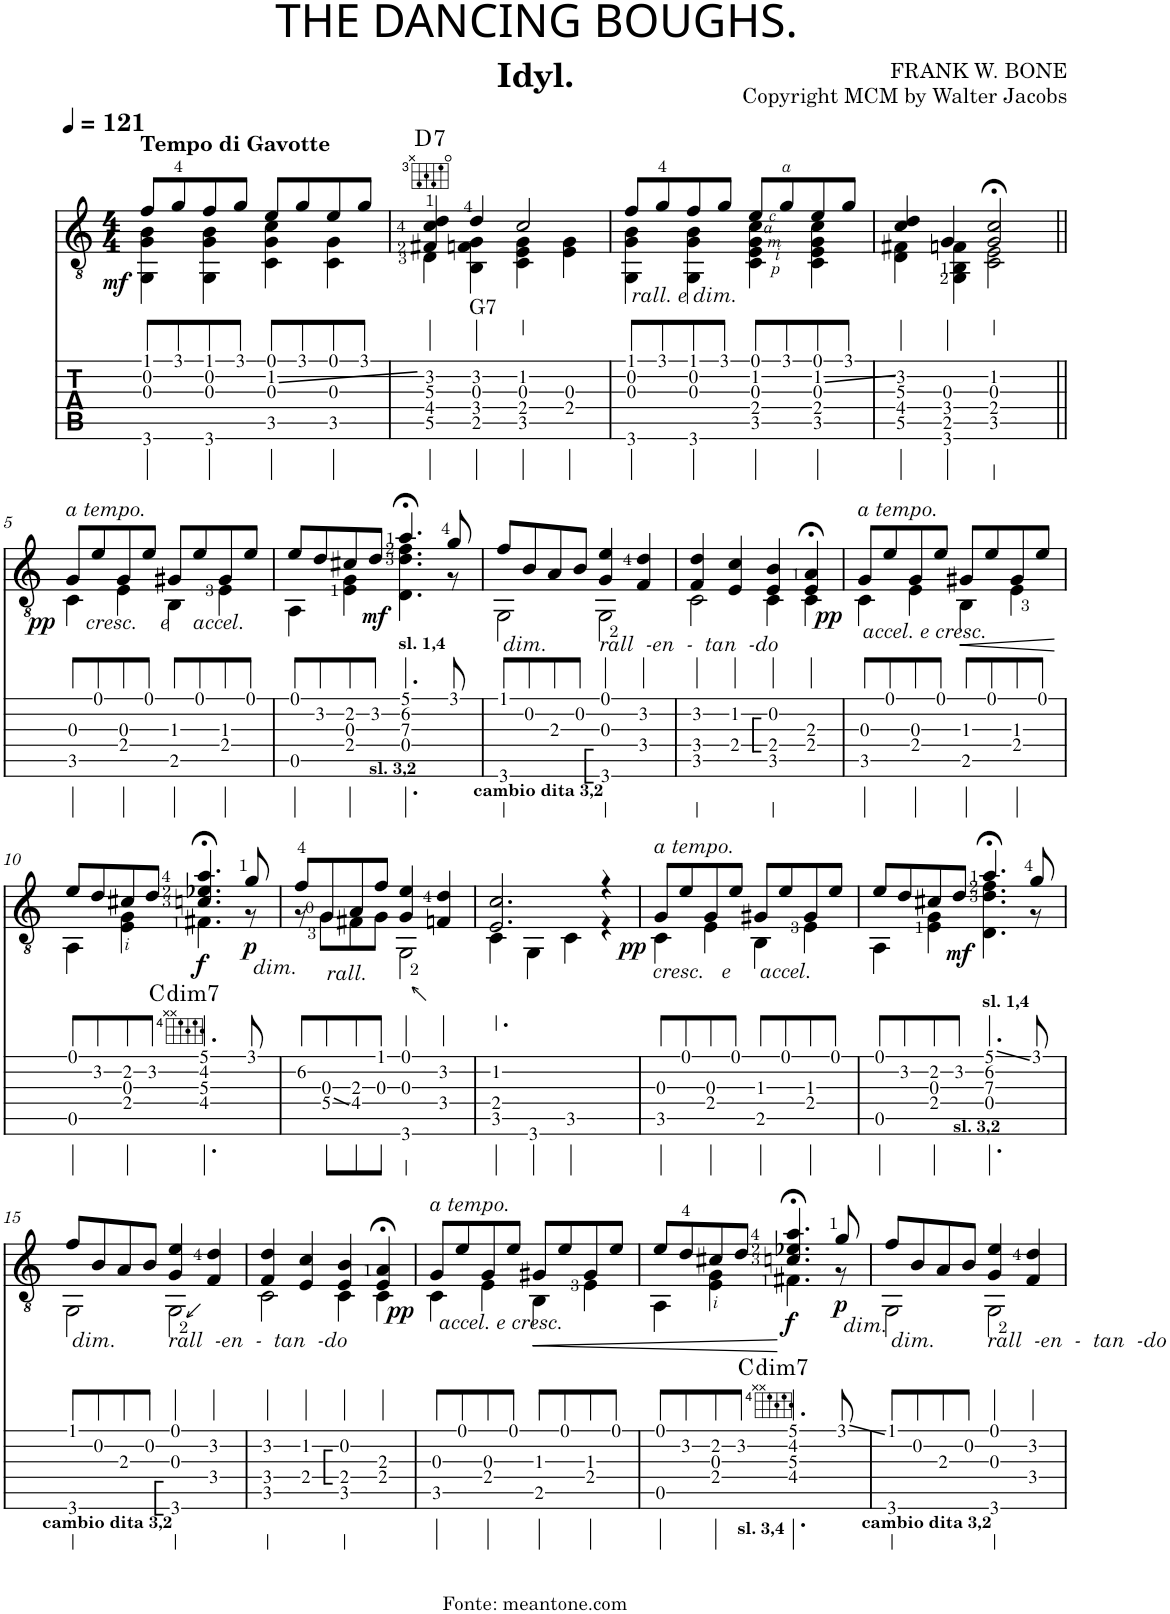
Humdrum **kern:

**kern	**harte	**kern	**dynam	**harte
*part2	*part2	*part1	*part1	*part1
*staff2	*	*staff1	*staff1	*
*I"Chitarra classica (Intavolatura)	*	*I"Chitarra classica	*	*
*stria6	*	*	*	*
*	*	*clefGv2	*	*
*k[]	*	*k[]	*	*
*M4/4	*	*M4/4	*	*
*MM121	*	*MM121	*	*
=1	=1	=1	=1	=1
*^	*	*^	*	*
!	!	!	!LO:TX:a:B:t=Tempo di Gavotte	!	!	!
!	!	!	!	!	!LO:DY:b	!
8f/L	4GG\ 4G\ 4B\	.	8f/L	4GG\ 4G\ 4B\	mf	.
8g/	.	.	8g/	.	.	.
8f/	4GG\ 4G\ 4B\	.	8f/	4GG\ 4G\ 4B\	.	.
8g/J	.	.	8g/J	.	.	.
8e/L	4C\ 4G\ 4c\	.	8e/L	4C\ 4G\ 4c\	.	.
8g/	.	.	8g/	.	.	.
8e/	4C\ 4G\	.	8e/	4C\ 4G\	.	.
8g/J	.	.	8g/J	.	.	.
=2	=2	=2	=2	=2	=2	=2
!	!	!	!	!	!	!LO:H:kt=7
4F#X/ 4c/ 4d/	4D\	.	4F#X/ 4c/ 4d/	4D\	.	D:7
!LO:TX:a:t=G7	!	!	!	!	!	!
4d/	4BB\ 4Fn\ 4G\	.	4d/	4BB\ 4Fn\ 4G\	.	.
2c/	4C\ 4E\ 4G\	.	2c/	4C\ 4E\ 4G\	.	.
.	4E\ 4G\	.	.	4E\ 4G\	.	.
=3	=3	=3	=3	=3	=3	=3
!	!	!	!LO:TX:b:i:t=rall. e dim.	!	!	!
8f/L	4GG\ 4G\ 4B\	.	8f/L	4GG\ 4G\ 4B\	.	.
8g/	.	.	8g/	.	.	.
8f/	4GG\ 4G\ 4B\	.	8f/	4GG\ 4G\ 4B\	.	.
8g/J	.	.	8g/J	.	.	.
8e/L	4C\ 4E\ 4G\ 4c\	.	8e/L	4C\ 4E\ 4G\ 4c\	.	.
8g/	.	.	8g/	.	.	.
8e/	4C\ 4E\ 4G\ 4c\	.	8e/	4C\ 4E\ 4G\ 4c\	.	.
8g/J	.	.	8g/J	.	.	.
=4	=4	=4	=4	=4	=4	=4
4c/ 4d/	4D\ 4F#X\	.	4c/ 4d/	4D\ 4F#X\	.	.
4G/	4GG\ 4BB\ 4Fn\	.	4G/	4GG\ 4BB\ 4Fn\	.	.
2G/ 2c/	2C\ 2E\	.	2G/;< 2c/;<	2C\ 2E\	.	.
!!LO:LB:g=z	!!
=5||	=5||	=5||	=5||	=5||	=5||	=5||
!	!	!	!LO:TX:a:i:t=a tempo.	!	!	!
!	!	!	!LO:TX:b:i:t=cresc.    e    accel.	!	!	!
!	!	!	!	!	!LO:DY:b	!
8G/L	4C\	.	8G/L	4C\	pp	.
8e/	.	.	8e/	.	.	.
8G/	4E\	.	8G/	4E\	.	.
8e/J	.	.	8e/J	.	.	.
8G#X/L	4BB\	.	8G#X/L	4BB\	.	.
8e/	.	.	8e/	.	.	.
8G#/	4E\	.	8G#/	4E\	.	.
8e/J	.	.	8e/J	.	.	.
=6	=6	=6	=6	=6	=6	=6
8e/L	4AA\	.	8e/L	4AA\	.	.
8d/	.	.	8d/	.	.	.
8c#X/	4E\ 4G\	.	8c#X/	4E\ 4G\	.	.
!LO:TX:a:B:t=sl. 3,2	!	!	!	!	!	!
8d/J	.	.	8d/J	.	.	.
!LO:TX:a:B:t=sl. 1,4	!	!	!	!	!	!
!	!	!	!	!	!LO:DY:b	!
4.a/	4.D\ 4.d\ 4.f\	.	4.a;</	4.D\ 4.d\ 4.f\	mf	.
8g/	8r	.	8g/	8r	.	.
=7	=7	=7	=7	=7	=7	=7
!	!	!	!LO:TX:b:i:t=dim.         rall  -en  -  tan  -do	!	!	!
!LO:TX:b:B:t=cambio dita 3,2	!	!	!	!	!	!
8f/L	2GG\	.	8f/L	2GG\	.	.
8B/	.	.	8B/	.	.	.
8A/	.	.	8A/	.	.	.
8B/J	.	.	8B/J	.	.	.
4G/ 4e/	2GG\	.	4G/ 4e/	2GG\	.	.
4F/ 4d/	.	.	4F/ 4d/	.	.	.
=8	=8	=8	=8	=8	=8	=8
4F/ 4d/	2C\	.	4F/ 4d/	2C\	.	.
4E/ 4c/	.	.	4E/ 4c/	.	.	.
4E/ 4B/	2C\	.	4E/ 4B/	4C\	.	.
!	!	!	!	!	!LO:DY:b	!
4E/ 4A/	.	.	4E/;< 4A/;<	4C\	pp	.
=9	=9	=9	=9	=9	=9	=9
!	!	!	!LO:TX:b:i:t=accel. e cresc.	!	!	!
!	!	!	!LO:TX:a:i:t=a tempo.	!	!	!
8G/L	4C\	.	8G/L	4C\	.	.
8e/	.	.	8e/	.	.	.
8G/	4E\	.	8G/	4E\	.	.
8e/J	.	.	8e/J	.	.	.
!	!	!	!	!	!LO:HP:b	!
8G#X/L	4BB\	.	8G#X/L	4BB\	<	.
8e/	.	.	8e/	.	.	.
8G#/	4E\	.	8G#/	4E\	.	.
8e/J	.	.	8e/J	.	.	.
*v	*v	*	*	*	*	*
*	*	*v	*v	*	*
.	.	.	[	.
!!LO:LB:g=z
=10	=10	=10	=10	=10
*^	*	*^	*	*
8e/L	4AA\	.	8e/L	4AA\	.	.
8d/	.	.	8d/	.	.	.
8c#X/	4E\ 4G\	.	8c#X/	4E\ 4G\	.	.
8d/J	.	.	8d/J	.	.	.
!	!	!LO:H:kt=dim7	!	!	!LO:DY:b	!
4.c/ 4.e-X/ 4.a/	4.F#X\	C:dim7	4.cn/;< 4.e-X/;< 4.a/;<	4.F#X\	f	.
!	!	!	!LO:TX:b:i:t=dim.	!	!	!
!	!	!	!	!	!LO:DY:b	!
8g/	8r	.	8g/	8r	p	.
=11	=11	=11	=11	=11	=11	=11
8f/L	8r	.	8f/L	8r	.	.
!	!	!	!LO:TX:b:i:t=rall.	!	!	!
8G/	8G\L	.	8G/	8G\L	.	.
8A/	8F#X\	.	8A/	8F#X\	.	.
8f/J	8G\J	.	8f/J	8G\J	.	.
4G/ 4e/	2GG\	.	4G/ 4e/	2GG\	.	.
!	!	!	!LO:TX:b:B:t=↖	!	!	!
4Fn/ 4d/	.	.	4Fn/ 4d/	.	.	.
=12	=12	=12	=12	=12	=12	=12
2.E/ 2.c/	4C\	.	2.E/ 2.c/	4C\	.	.
.	4GG\	.	.	4GG\	.	.
.	4C\	.	.	4C\	.	.
!	!	!	!	!	!LO:DY:b	!
4r	4r	.	4r	4r	pp	.
=13	=13	=13	=13	=13	=13	=13
!	!	!	!LO:TX:b:i:t=cresc.   e     accel.	!	!	!
!	!	!	!LO:TX:a:i:t=a tempo.	!	!	!
8G/L	4C\	.	8G/L	4C\	.	.
8e/	.	.	8e/	.	.	.
8G/	4E\	.	8G/	4E\	.	.
8e/J	.	.	8e/J	.	.	.
8G#X/L	4BB\	.	8G#X/L	4BB\	.	.
8e/	.	.	8e/	.	.	.
8G#/	4E\	.	8G#/	4E\	.	.
8e/J	.	.	8e/J	.	.	.
=14	=14	=14	=14	=14	=14	=14
8e/L	4AA\	.	8e/L	4AA\	.	.
8d/	.	.	8d/	.	.	.
8c#X/	4E\ 4G\	.	8c#X/	4E\ 4G\	.	.
!LO:TX:a:B:t=sl. 3,2	!	!	!	!	!	!
8d/J	.	.	8d/J	.	.	.
!LO:TX:a:B:t=sl. 1,4	!	!	!	!	!	!
!	!	!	!	!	!LO:DY:b	!
4.a/	4.D\ 4.d\ 4.f\	.	4.a;</	4.D\ 4.d\ 4.f\	mf	.
8g/	8r	.	8g/	8r	.	.
!!LO:LB:g=z	!!
=15	=15	=15	=15	=15	=15	=15
!	!	!	!LO:TX:b:i:t=dim.         rall  -en  -  tan  -do	!	!	!
!LO:TX:b:B:t=cambio dita 3,2	!	!	!	!	!	!
8f/L	2GG\	.	8f/L	2GG\	.	.
8B/	.	.	8B/	.	.	.
8A/	.	.	8A/	.	.	.
8B/J	.	.	8B/J	.	.	.
4G/ 4e/	2GG\	.	4G/ 4e/	2GG\	.	.
!	!	!	!LO:TX:b:B:t=↙	!	!	!
4F/ 4d/	.	.	4F/ 4d/	.	.	.
=16	=16	=16	=16	=16	=16	=16
4F/ 4d/	2C\	.	4F/ 4d/	2C\	.	.
4E/ 4c/	.	.	4E/ 4c/	.	.	.
4E/ 4B/	2C\	.	4E/ 4B/	4C\	.	.
!	!	!	!	!	!LO:DY:b	!
4E/ 4A/	.	.	4E/;< 4A/;<	4C\	pp	.
=17	=17	=17	=17	=17	=17	=17
!	!	!	!LO:TX:b:i:t=accel. e cresc.	!	!	!
!	!	!	!LO:TX:a:i:t=a tempo.	!	!	!
8G/L	4C\	.	8G/L	4C\	.	.
8e/	.	.	8e/	.	.	.
8G/	4E\	.	8G/	4E\	.	.
8e/J	.	.	8e/J	.	.	.
!	!	!	!	!	!LO:HP:b	!
8G#X/L	4BB\	.	8G#X/L	4BB\	<	.
8e/	.	.	8e/	.	.	.
8G#/	4E\	.	8G#/	4E\	.	.
8e/J	.	.	8e/J	.	.	.
=18	=18	=18	=18	=18	=18	=18
8e/L	4AA\	.	8e/L	4AA\	.	.
8d/	.	.	8d/	.	.	.
8c#X/	4E\ 4G\	.	8c#X/	4E\ 4G\	.	.
!LO:TX:b:B:t=sl. 3,4	!	!	!	!	!	!
8d/J	.	.	8d/J	.	.	.
!	!	!LO:H:kt=dim7	!	!	!LO:DY:n=1:b	!
4.c/ 4.e-X/ 4.a/	4.F#X\	C:dim7	4.cn/;< 4.e-X/;< 4.a/;<	4.F#X\	[ f	.
!	!	!	!LO:TX:b:i:t=dim.	!	!	!
!	!	!	!	!	!LO:DY:n=2:b	!
8g/	8r	.	8g/	8r	p	.
=19	=19	=19	=19	=19	=19	=19
!	!	!	!LO:TX:b:i:t=dim.         rall  -en  -  tan  -do	!	!	!
!LO:TX:b:B:t=cambio dita 3,2	!	!	!	!	!	!
8f/L	2GG\	.	8f/L	2GG\	.	.
8B/	.	.	8B/	.	.	.
8A/	.	.	8A/	.	.	.
8B/J	.	.	8B/J	.	.	.
4G/ 4e/	2GG\	.	4G/ 4e/	2GG\	.	.
4F/ 4d/	.	.	4F/ 4d/	.	.	.
*v	*v	*	*	*	*	*
*	*	*v	*v	*	*
=	=	=	=	=
*-	*-	*-	*-	*-
